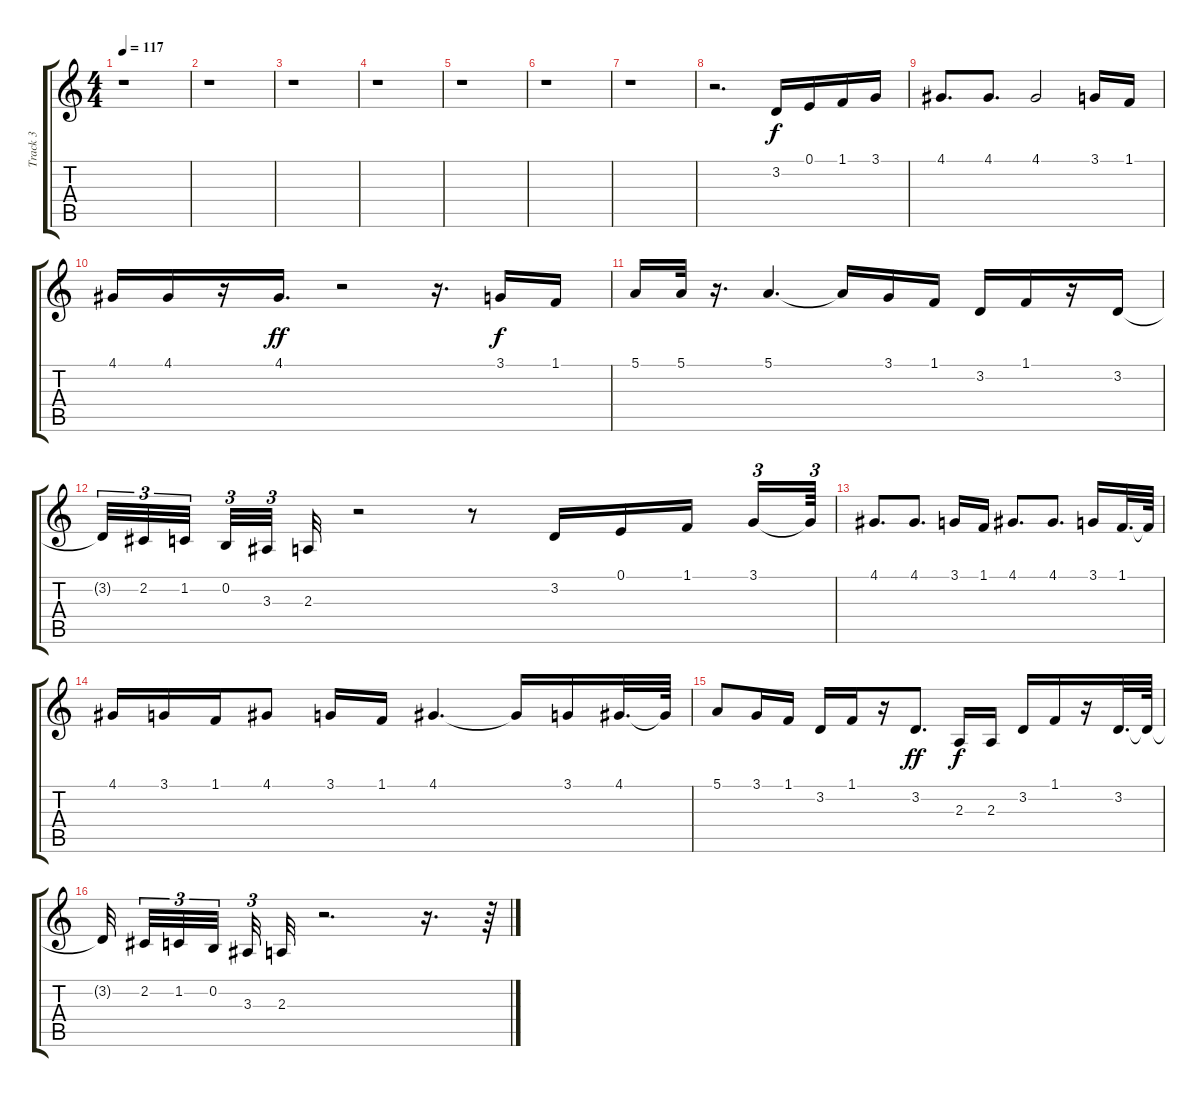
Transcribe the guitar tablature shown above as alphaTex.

\track ("Track 3" "Track 3") {instrument trombone}
\staff {score tabs}
\tuning (E4 B3 G3 D3 A2 E2) {hide}
\ts (4 4)
\tempo 117
\clef g2
\ks c
r.1{dy f} |
r.1 |
r.1 |
r.1 |
r.1 |
r.1 |
r.1 |
r.2{d} 3.2.16 0.1.16 1.1.16 3.1.16 |
4.1.8{d} 4.1.8{d} 4.1.2 3.1.16 1.1.16 |
4.1.16 4.1.16 r.16 4.1.16{d dy ff} r.2 r.16{d} 3.1.16{dy f} 1.1.16 |
5.1.16 5.1.32 r.16{d} 5.1.4{d} 5.1{t}.16 3.1.16 1.1.16 3.2.16 1.1.16 r.16 3.2.16 |
3.2{t}.32{tu (3 2)} 2.2.32{tu (3 2)} 1.2.32{tu (3 2) beam splitsecondary} 0.2.32{tu (3 2)} 3.3.32{tu (3 2) beam splitsecondary} 2.3.32 r.2 r.8 3.2.16 0.1.16 1.1.16{beam splitsecondary} 3.1.16{tu (3 2)} 3.1{t}.64{tu (3 2)} |
4.1.8{d} 4.1.8{d} 3.1.16 1.1.16 4.1.8{d} 4.1.8{d} 3.1.16 1.1.32{d} 1.1{t}.64 |
4.1.16 3.1.16 1.1.16 4.1.8 3.1.16 1.1.16 4.1.4{d} 4.1{t}.16 3.1.16 4.1.32{d} 4.1{t}.64 |
5.1.8 3.1.16 1.1.16 3.2.16 1.1.16 r.16 3.2.8{d dy ff} 2.3.16{dy f} 2.3.16 3.2.16 1.1.16 r.16 3.2.32{d} 3.2{t}.64 |
3.2{t}.32{beam splitsecondary} 2.2.32{tu (3 2)} 1.2.32{tu (3 2)} 0.2.32{tu (3 2) beam splitsecondary} 3.3.32{tu (3 2)} 2.3.32 r.2{d} r.16{d} r.64{tu (3 2)}
